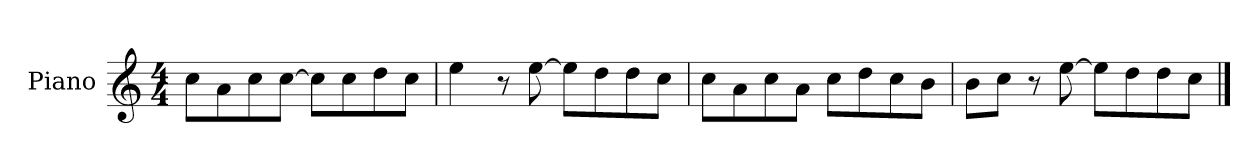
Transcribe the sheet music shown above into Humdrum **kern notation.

**kern
*part1
*staff1
*I"Piano
*I'Pno.
*clefG2
*k[]
*M4/4
=1
8cc\L
8a\
8cc\
[8cc\J
8cc\L]
8cc\
8dd\
8cc\J
=2
4ee\
8r
[8ee\
8ee\L]
8dd\
8dd\
8cc\J
=3
8cc\L
8a\
8cc\
8a\J
8cc\L
8dd\
8cc\
8b\J
=4
8b\L
8cc\J
8r
[8ee\
8ee\L]
8dd\
8dd\
8cc\J
==
*-
